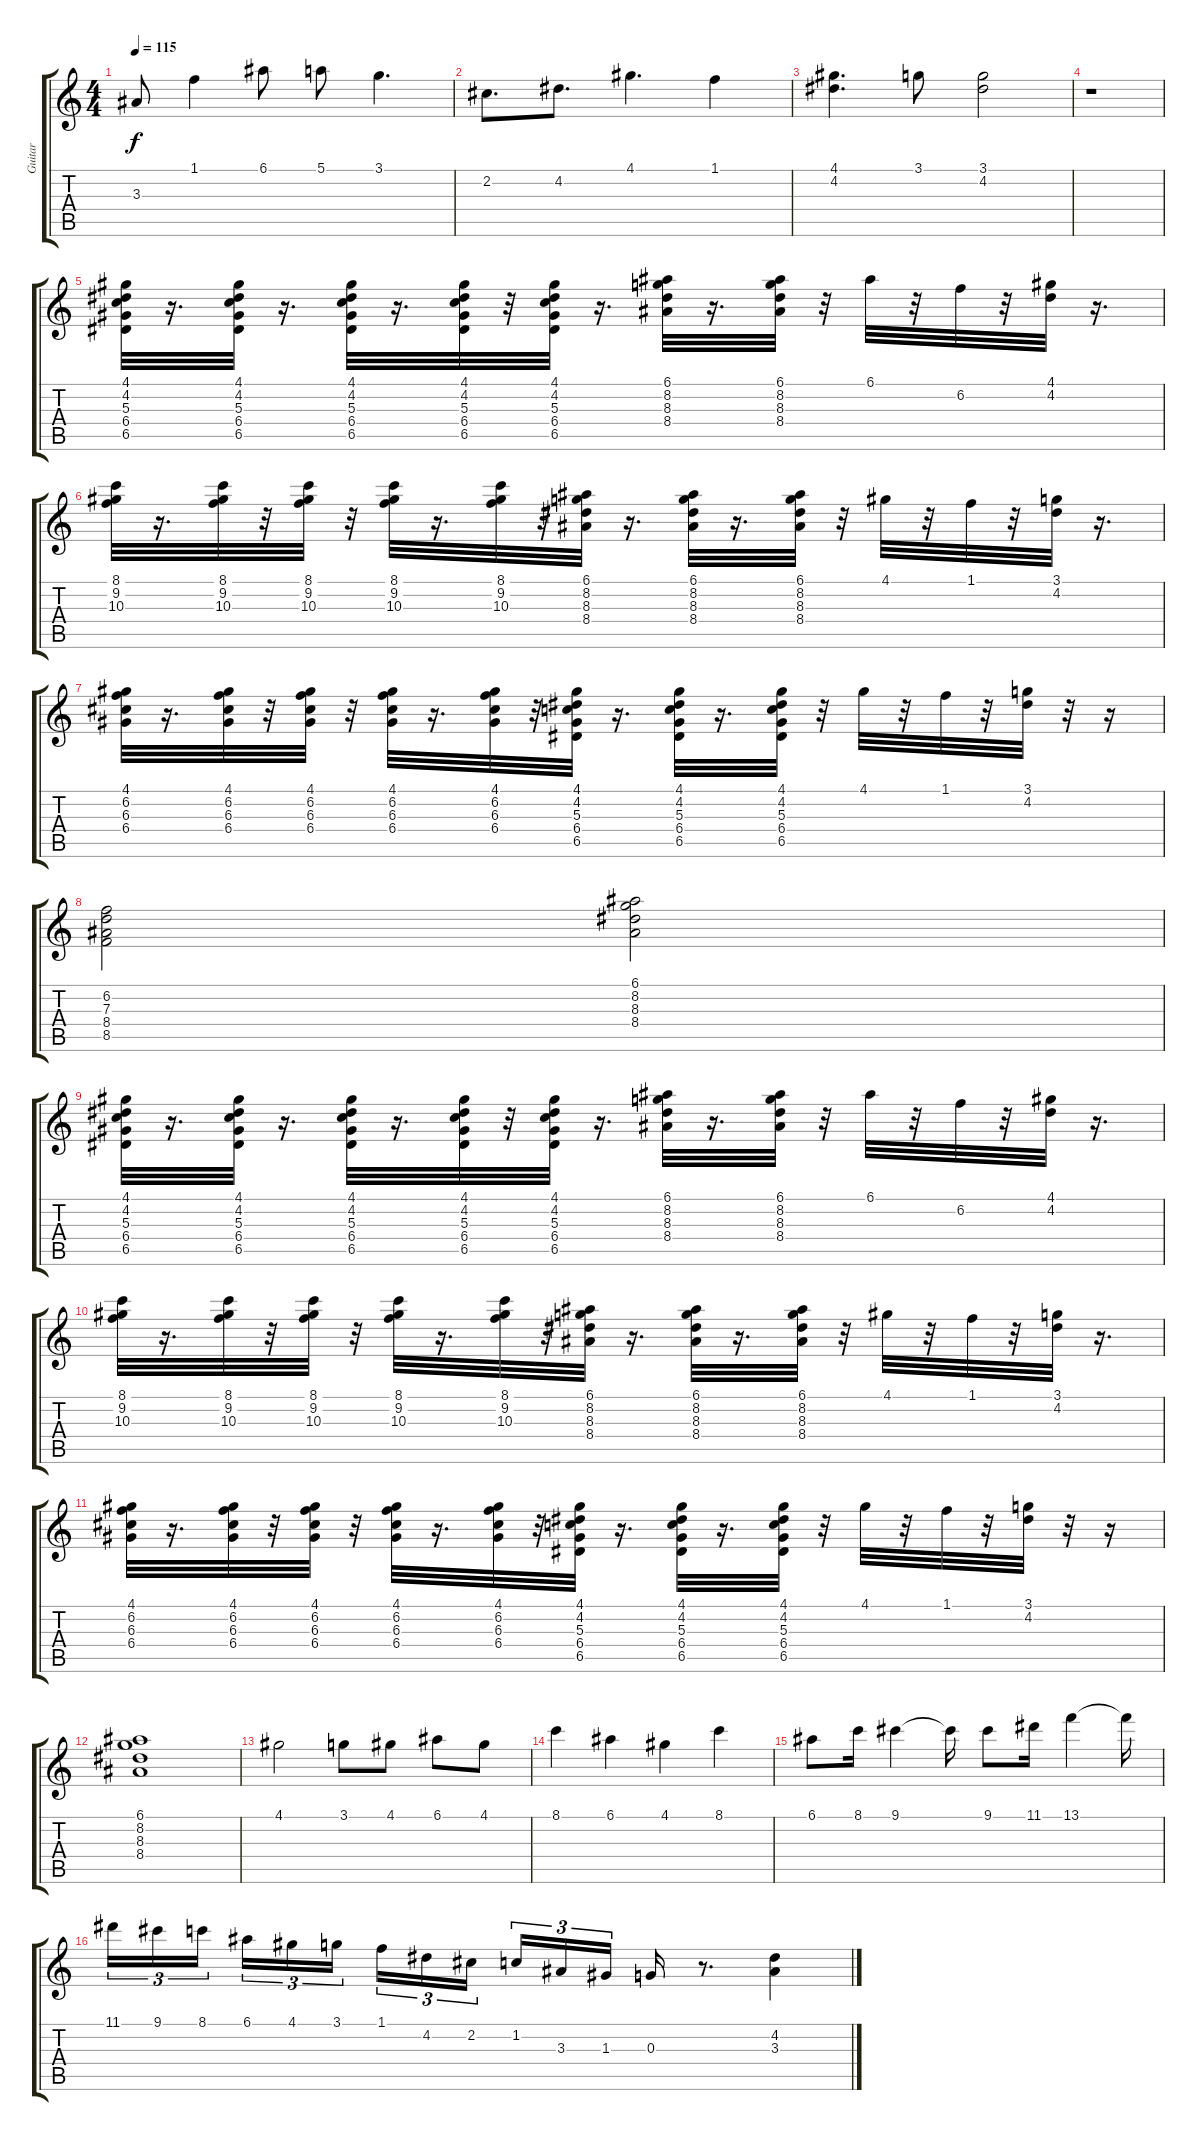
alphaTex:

\track ("Guitar" "Guitar") {instrument overdrivenguitar}
\staff {score tabs}
\tuning (E4 B3 G3 D3 A2 E2) {hide}
\ts (4 4)
\tempo 115
\clef g2
\ks c
3.3.8{dy f} 1.1.4 6.1.8 5.1.8 3.1.4{d} |
2.2.8{d} 4.2.8{d} 4.1.4{d} 1.1.4 |
(4.1 4.2).4{d} 3.1.8 (3.1 4.2).2 |
r.1 |
(4.1 4.2 5.3 6.4 6.5).32{volume 6 instrument electricguitarclean} r.16{d} (4.1 4.2 5.3 6.4 6.5).32 r.16{d} (4.1 4.2 5.3 6.4 6.5).32 r.16{d} (4.1 4.2 5.3 6.4 6.5).32 r.32 (4.1 4.2 5.3 6.4 6.5).32 r.16{d} (6.1 8.2 8.3 8.4).32 r.16{d} (6.1 8.2 8.3 8.4).32 r.32 6.1.32 r.32 6.2.32 r.32 (4.1 4.2).32 r.16{d} |
(8.1 9.2 10.3).32 r.16{d} (8.1 9.2 10.3).32 r.32 (8.1 9.2 10.3).32 r.32 (8.1 9.2 10.3).32 r.16{d} (8.1 9.2 10.3).32 r.32 (6.1 8.2 8.3 8.4).32 r.16{d} (6.1 8.2 8.3 8.4).32 r.16{d} (6.1 8.2 8.3 8.4).32 r.32 4.1.32 r.32 1.1.32 r.32 (3.1 4.2).32 r.16{d} |
(4.1 6.2 6.3 6.4).32 r.16{d} (4.1 6.2 6.3 6.4).32 r.32 (4.1 6.2 6.3 6.4).32 r.32 (4.1 6.2 6.3 6.4).32 r.16{d} (4.1 6.2 6.3 6.4).32 r.32 (4.1 4.2 5.3 6.4 6.5).32 r.16{d} (4.1 4.2 5.3 6.4 6.5).32 r.16{d} (4.1 4.2 5.3 6.4 6.5).32 r.32 4.1.32 r.32 1.1.32 r.32 (3.1 4.2).32 r.32 r.16 |
(6.2 7.3 8.4 8.5).2 (6.1 8.2 8.3 8.4).2 |
(4.1 4.2 5.3 6.4 6.5).32{instrument electricguitarclean} r.16{d} (4.1 4.2 5.3 6.4 6.5).32 r.16{d} (4.1 4.2 5.3 6.4 6.5).32 r.16{d} (4.1 4.2 5.3 6.4 6.5).32 r.32 (4.1 4.2 5.3 6.4 6.5).32 r.16{d} (6.1 8.2 8.3 8.4).32 r.16{d} (6.1 8.2 8.3 8.4).32 r.32 6.1.32 r.32 6.2.32 r.32 (4.1 4.2).32 r.16{d} |
(8.1 9.2 10.3).32 r.16{d} (8.1 9.2 10.3).32 r.32 (8.1 9.2 10.3).32 r.32 (8.1 9.2 10.3).32 r.16{d} (8.1 9.2 10.3).32 r.32 (6.1 8.2 8.3 8.4).32 r.16{d} (6.1 8.2 8.3 8.4).32 r.16{d} (6.1 8.2 8.3 8.4).32 r.32 4.1.32 r.32 1.1.32 r.32 (3.1 4.2).32 r.16{d} |
(4.1 6.2 6.3 6.4).32 r.16{d} (4.1 6.2 6.3 6.4).32 r.32 (4.1 6.2 6.3 6.4).32 r.32 (4.1 6.2 6.3 6.4).32 r.16{d} (4.1 6.2 6.3 6.4).32 r.32 (4.1 4.2 5.3 6.4 6.5).32 r.16{d} (4.1 4.2 5.3 6.4 6.5).32 r.16{d} (4.1 4.2 5.3 6.4 6.5).32 r.32 4.1.32 r.32 1.1.32 r.32 (3.1 4.2).32 r.32 r.16 |
(6.1 8.2 8.3 8.4).1 |
4.1.2{instrument overdrivenguitar} 3.1.8 4.1.8 6.1.8 4.1.8 |
8.1.4 6.1.4 4.1.4 8.1.4 |
6.1.8 8.1.16 9.1.4 9.1{t}.16 9.1.8 11.1.16 13.1.4 13.1{t}.16 |
11.1.16{tu (3 2)} 9.1.16{tu (3 2)} 8.1.16{tu (3 2) beam splitsecondary} 6.1.16{tu (3 2)} 4.1.16{tu (3 2)} 3.1.16{tu (3 2)} 1.1.16{tu (3 2)} 4.2.16{tu (3 2)} 2.2.16{tu (3 2) beam splitsecondary} 1.2.16{tu (3 2)} 3.3.16{tu (3 2)} 1.3.16{tu (3 2)} 0.3.16 r.8{d} (4.2 3.3).4
